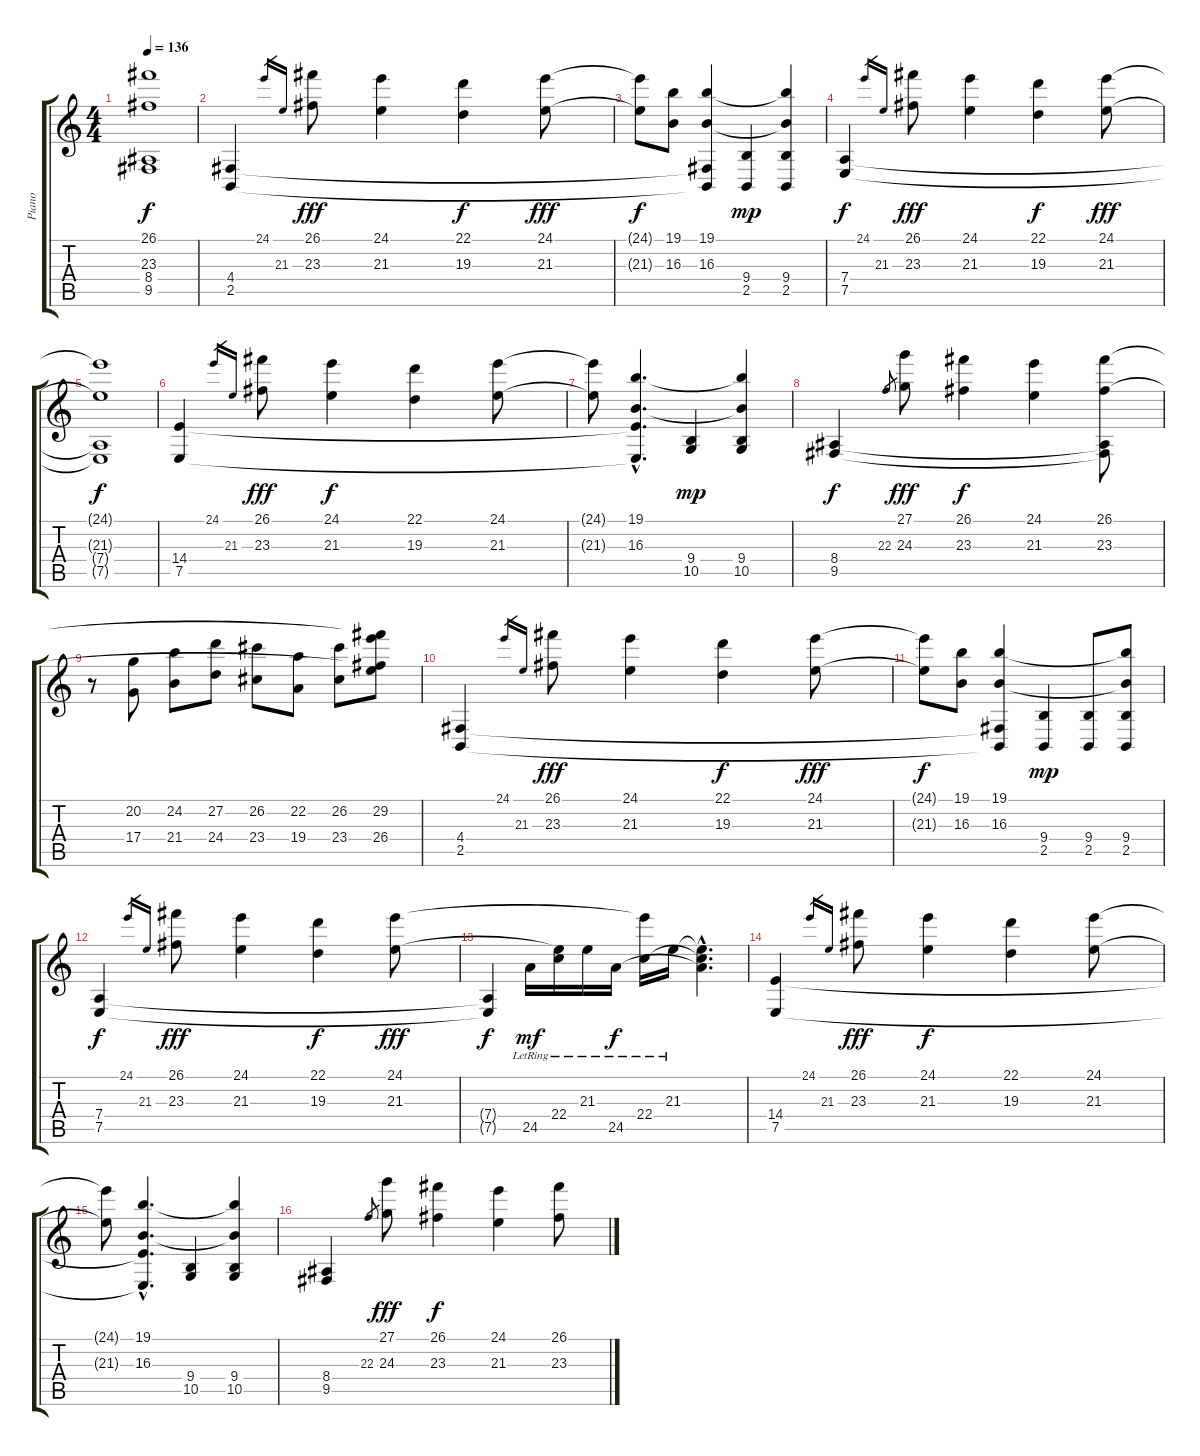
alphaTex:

\track ("Piano" "Piano") {instrument acousticgrandpiano}
\staff {score tabs}
\tuning (E4 B3 G3 D3 A2 E2) {hide}
\ts (4 4)
\tempo 136
\clef g2
\ks c
(26.1{t} 23.3{t} 8.4{t} 9.5{t}).1{dy f} |
(4.4 2.5).4 24.1.16{gr} 21.3.16{gr} (26.1 23.3).8{dy fff} (24.1 21.3).4 (22.1 19.3).4{dy f} (24.1 21.3).8{dy fff} |
(24.1{t} 21.3{t}).8{dy f} (19.1 16.3).8 (19.1 16.3 4.4{t} 2.5{t}).4 (9.4 2.5).4{dy mp} (19.1{t} 16.3{t} 9.4 2.5).4 |
(7.4 7.5).4{dy f} 24.1.16{gr} 21.3.16{gr} (26.1 23.3).8{dy fff} (24.1 21.3).4 (22.1 19.3).4{dy f} (24.1 21.3).8{dy fff} |
(24.1{t} 21.3{t} 7.4{t} 7.5{t}).1{dy f} |
(14.4 7.5).4 24.1.16{gr} 21.3.16{gr} (26.1 23.3).8{dy fff} (24.1 21.3).4{dy f} (22.1 19.3).4 (24.1 21.3).8 |
(24.1{t} 21.3{t}).8 (19.1{hac} 16.3{hac} 14.4{hac t} 7.5{hac t}).4{d} (9.4 10.5).4{dy mp} (19.1{t} 16.3{t} 9.4 10.5).4 |
(8.4 9.5).4{dy f} 22.3.8{gr} (27.1 24.3).8{dy fff} (26.1 23.3).4{dy f} (24.1 21.3).4 (26.1 23.3 8.4{t} 9.5{t}).8 |
r.8 (20.2 17.4).8 (24.2 21.4).8 (27.2 24.4).8 (26.2 23.4).8 (22.2 19.4).8 (26.2 23.4).8 (26.1{t} 29.2 23.3{t} 26.4).8 |
(4.4 2.5).4 24.1.16{gr} 21.3.16{gr} (26.1 23.3).8{dy fff} (24.1 21.3).4 (22.1 19.3).4{dy f} (24.1 21.3).8{dy fff} |
(24.1{t} 21.3{t}).8{dy f} (19.1 16.3).8 (19.1 16.3 4.4{t} 2.5{t}).4 (9.4 2.5).4{dy mp} (9.4 2.5).8 (19.1{t} 16.3{t} 9.4 2.5).8 |
(7.4 7.5).4{dy f} 24.1.16{gr} 21.3.16{gr} (26.1 23.3).8{dy fff} (24.1 21.3).4 (22.1 19.3).4{dy f} (24.1 21.3).8{dy fff} |
(7.4{t} 7.5{t}).4{dy f} 24.5{lr}.16{dy mf} (21.3{t} 22.4{lr}).16 21.3{lr}.16 24.5{lr}.16{dy f} (24.1{t} 22.4{lr}).16 21.3{lr}.16 (21.3{hac t} 22.4{hac t} 24.5{hac t}).4{d} |
(14.4 7.5).4 24.1.16{gr} 21.3.16{gr} (26.1 23.3).8{dy fff} (24.1 21.3).4{dy f} (22.1 19.3).4 (24.1 21.3).8 |
(24.1{t} 21.3{t}).8 (19.1{hac} 16.3{hac} 14.4{hac t} 7.5{hac t}).4{d} (9.4 10.5).4 (19.1{t} 16.3{t} 9.4 10.5).4 |
(8.4 9.5).4 22.3.8{gr} (27.1 24.3).8{dy fff} (26.1 23.3).4{dy f} (24.1 21.3).4 (26.1 23.3).8
